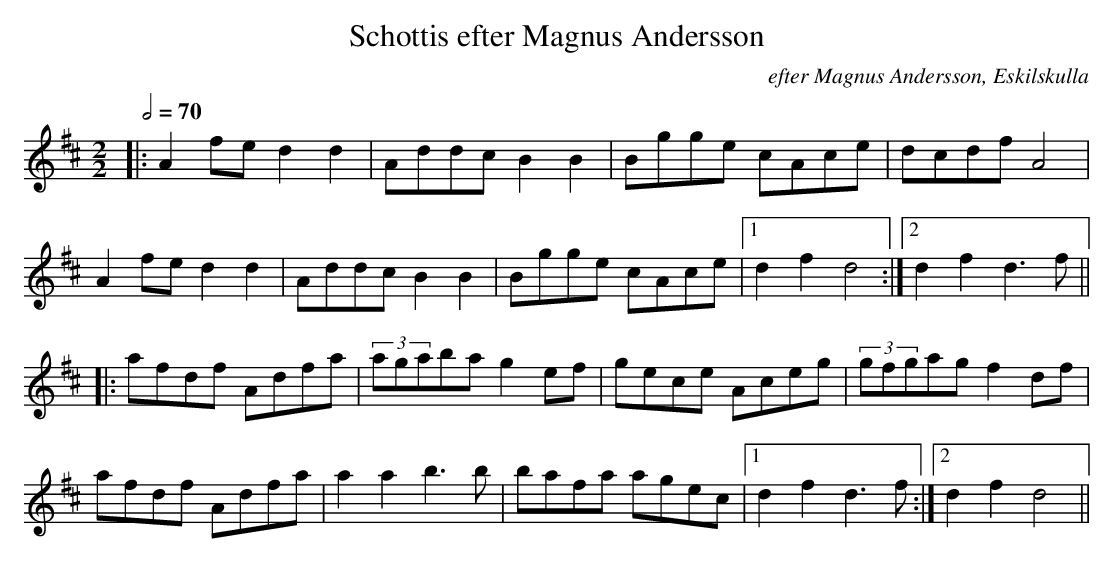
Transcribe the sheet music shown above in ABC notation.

X:1
T:Schottis efter Magnus Andersson
C:efter Magnus Andersson, Eskilskulla
M:2/2
L:1/8
Q:1/2=70
K:D
|:A2fe d2d2|Addc B2B2|Bgge cAce|dcdf A4|
A2fe d2d2|Addc B2B2|Bgge cAce|1 d2f2 d4:|2 d2f2 d3f||
|:afdf Adfa|(3agaba g2ef|gece Aceg|(3gfgag f2df|
afdf Adfa|a2a2 b3b|bafa agec|1 d2f2 d3f:|2 d2f2 d4||
